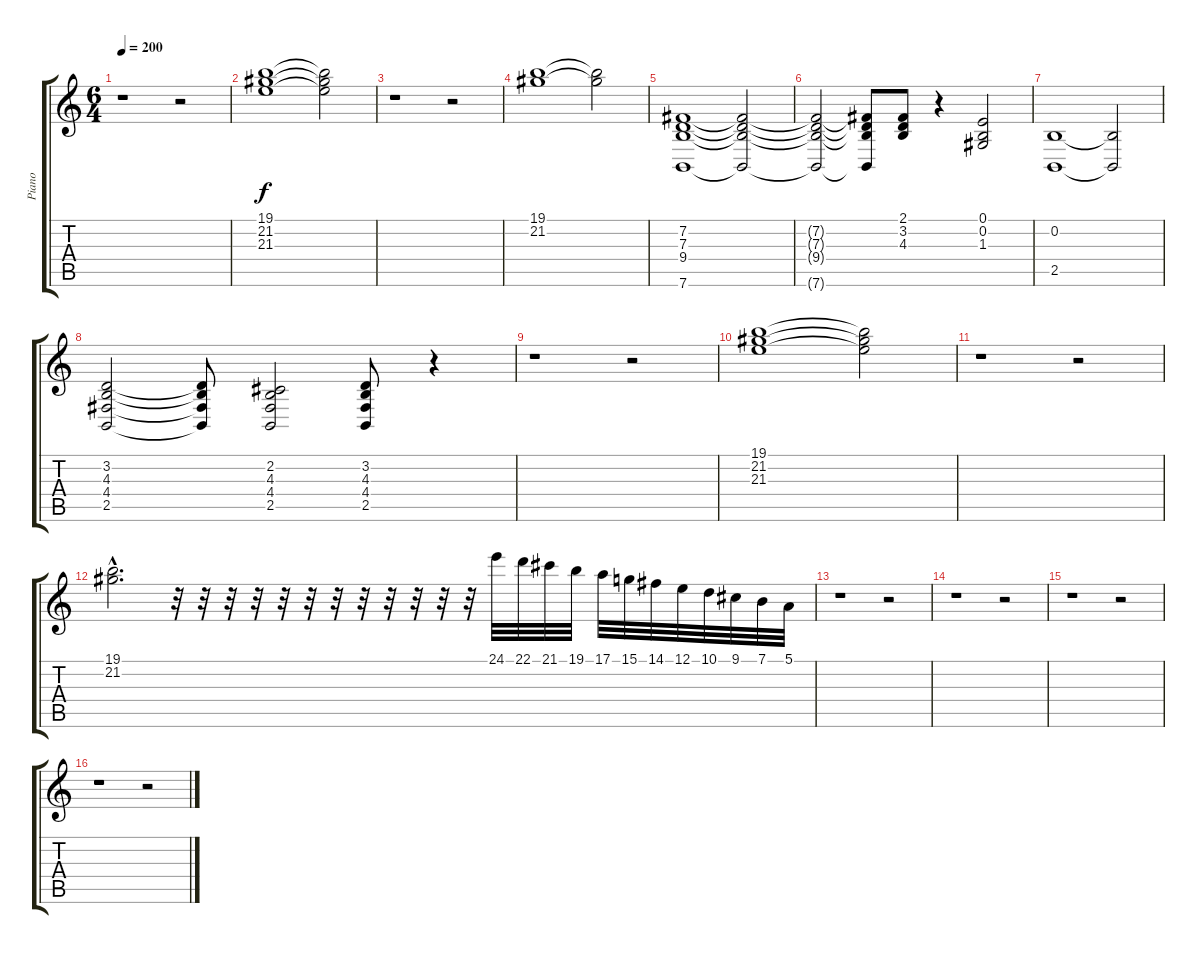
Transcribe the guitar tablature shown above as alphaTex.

\track ("Piano" "Piano") {instrument brightacousticpiano}
\staff {score tabs}
\tuning (E4 B3 G3 D3 A2 E2) {hide}
\ts (6 4)
\tempo 200
\clef g2
\ks c
r.1{dy f} r.2 |
(19.1 21.2 21.3).1 (19.1{t} 21.2{t} 21.3{t}).2 |
r.1 r.2 |
(19.1 21.2).1 (19.1{t} 21.2{t}).2 |
(7.2 7.3 9.4 7.6).1 (7.2{t} 7.3{t} 9.4{t} 7.6{t}).2 |
(7.2{t} 7.3{t} 9.4{t} 7.6{t}).2 (7.2{t} 7.3{t} 9.4{t} 7.6{t}).8 (2.1 3.2 4.3).8 r.4 (0.1 0.2 1.3).2 |
(0.2 2.5).1 (0.2{t} 2.5{t}).2 |
(3.2 4.3 4.4 2.5).2 (3.2{t} 4.3{t} 4.4{t} 2.5{t}).8 (2.2 4.3 4.4 2.5).2 (3.2 4.3 4.4 2.5).8 r.4 |
r.1 r.2 |
(19.1 21.2 21.3).1 (19.1{t} 21.2{t} 21.3{t}).2 |
r.1 r.2 |
(19.1{hac} 21.2{hac}).2{d} r.32 r.32 r.32 r.32 r.32 r.32 r.32 r.32 r.32 r.32 r.32 r.32 24.1.32 22.1.32 21.1.32 19.1.32 17.1.32 15.1.32 14.1.32 12.1.32 10.1.32 9.1.32 7.1.32 5.1.32 |
r.1 r.2 |
r.1 r.2 |
r.1 r.2 |
r.1 r.2
